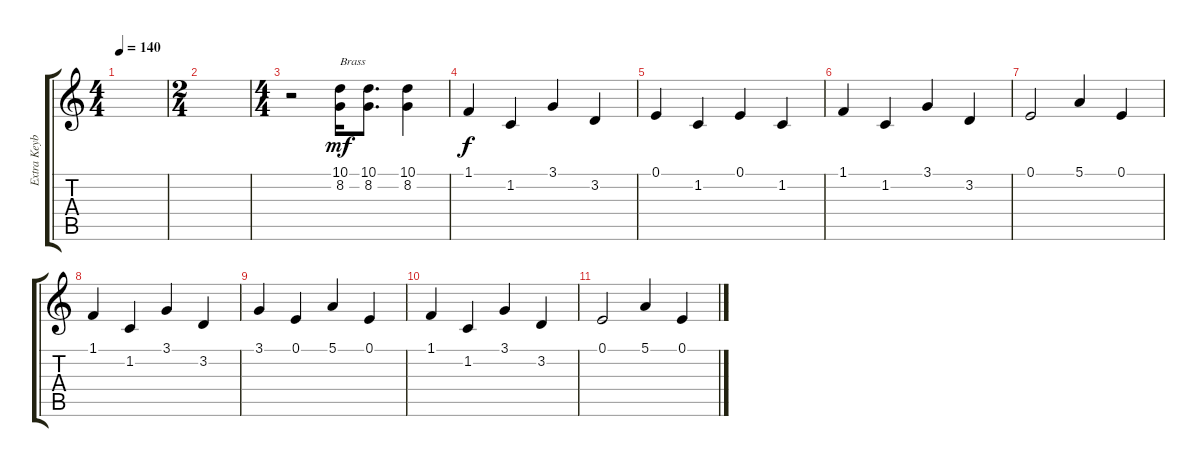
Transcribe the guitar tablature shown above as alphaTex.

\track ("Extra Keyboard" "Extra Keyb") {instrument tremolostrings}
\staff {score tabs}
\tuning (E4 B3 G3 D3 A2 E2) {hide}
\ts (4 4)
\tempo 140
\clef g2
\ks c
|
\ts (2 4)
|
\ts (4 4)
r.2 (10.1 8.2).16{txt "Brass" dy mf volume 6 balance 12 instrument brasssection} (10.1 8.2).8{d} (10.1 8.2).4 |
1.1.4{dy f instrument tremolostrings} 1.2.4 3.1.4 3.2.4 |
0.1.4 1.2.4 0.1.4 1.2.4 |
1.1.4 1.2.4 3.1.4 3.2.4 |
0.1.2 5.1.4 0.1.4 |
1.1.4 1.2.4 3.1.4 3.2.4 |
3.1.4 0.1.4 5.1.4 0.1.4 |
1.1.4 1.2.4 3.1.4 3.2.4 |
0.1.2 5.1.4 0.1.4
